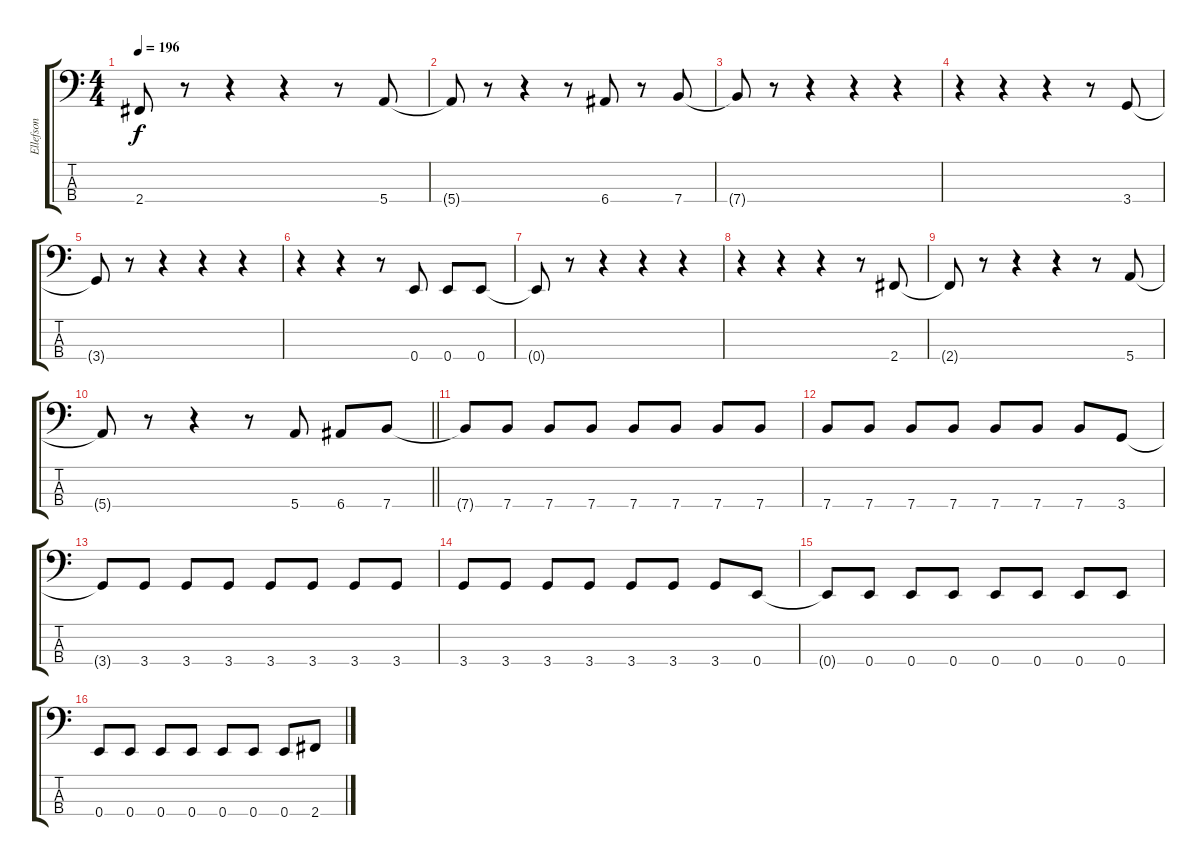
\track ("Ellefson" "Ellefson") {instrument electricbasspick}
\staff {score tabs}
\tuning (G2 D2 A1 E1) {hide}
\ts (4 4)
\tempo 196
\clef f4
\ks c
2.4{t}.8{dy f} r.8 r.4 r.4 r.8 5.4.8 |
5.4{t}.8 r.8 r.4 r.8 6.4.8 r.8 7.4.8 |
7.4{t}.8 r.8 r.4 r.4 r.4 |
r.4 r.4 r.4 r.8 3.4.8 |
3.4{t}.8 r.8 r.4 r.4 r.4 |
r.4 r.4 r.8 0.4.8 0.4.8 0.4.8 |
0.4{t}.8 r.8 r.4 r.4 r.4 |
r.4 r.4 r.4 r.8 2.4.8 |
2.4{t}.8 r.8 r.4 r.4 r.8 5.4.8 |
\barLineRight lightlight
5.4{t}.8 r.8 r.4 r.8 5.4.8 6.4.8 7.4.8 |
7.4{t}.8 7.4.8 7.4.8 7.4.8 7.4.8 7.4.8 7.4.8 7.4.8 |
7.4.8 7.4.8 7.4.8 7.4.8 7.4.8 7.4.8 7.4.8 3.4.8 |
3.4{t}.8 3.4.8 3.4.8 3.4.8 3.4.8 3.4.8 3.4.8 3.4.8 |
3.4.8 3.4.8 3.4.8 3.4.8 3.4.8 3.4.8 3.4.8 0.4.8 |
0.4{t}.8 0.4.8 0.4.8 0.4.8 0.4.8 0.4.8 0.4.8 0.4.8 |
0.4.8 0.4.8 0.4.8 0.4.8 0.4.8 0.4.8 0.4.8 2.4.8
